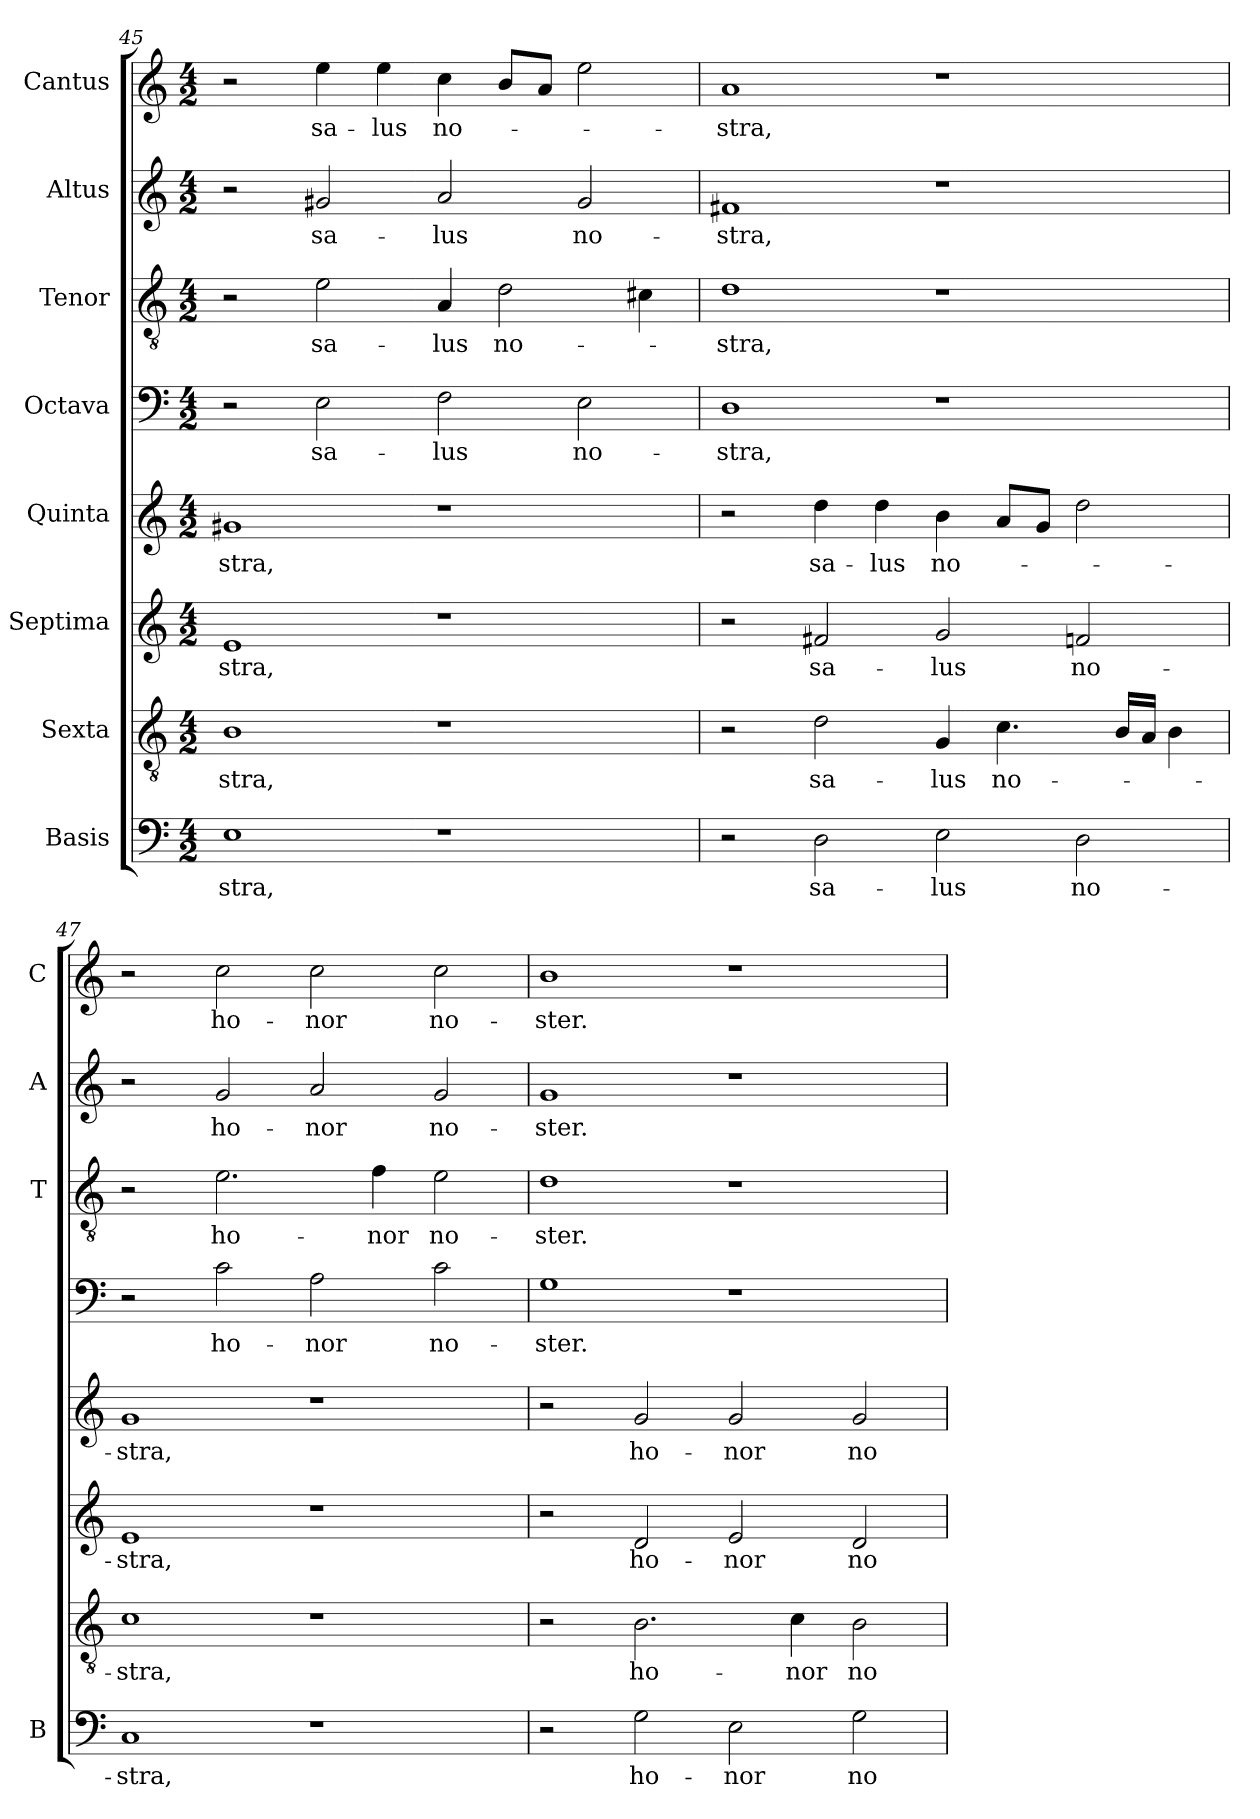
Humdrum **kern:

**kern	**text	**kern	**text	**kern	**text	**kern	**text	**kern	**text	**kern	**text	**kern	**text	**kern	**text
*part8	*part8	*part7	*part7	*part6	*part6	*part5	*part5	*part4	*part4	*part3	*part3	*part2	*part2	*part1	*part1
*staff8	*staff8	*staff7	*staff7	*staff6	*staff6	*staff5	*staff5	*staff4	*staff4	*staff3	*staff3	*staff2	*staff2	*staff1	*staff1
*I"Basis	*	*I"Sexta	*	*I"Septima	*	*I"Quinta	*	*I"Octava	*	*I"Tenor	*	*I"Altus	*	*I"Cantus	*
*I'B	*	*	*	*	*	*	*	*	*	*I'T	*	*I'A	*	*I'C	*
*clefF4	*	*clefGv2	*	*clefG2	*	*clefG2	*	*clefF4	*	*clefGv2	*	*clefG2	*	*clefG2	*
*k[]	*	*k[]	*	*k[]	*	*k[]	*	*k[]	*	*k[]	*	*k[]	*	*k[]	*
*C:	*	*C:	*	*C:	*	*C:	*	*C:	*	*C:	*	*C:	*	*C:	*
*M4/2	*	*M4/2	*	*M4/2	*	*M4/2	*	*M4/2	*	*M4/2	*	*M4/2	*	*M4/2	*
=45	=45	=45	=45	=45	=45	=45	=45	=45	=45	=45	=45	=45	=45	=45	=45
!	!LO:LY:b	!	!LO:LY:b	!	!LO:LY:b	!	!LO:LY:b	!	!	!	!	!	!	!	!
1E	-stra,	1B	-stra,	1e	-stra,	1g#X	-stra,	2r	.	2r	.	2r	.	2r	.
!	!	!	!	!	!	!	!	!	!LO:LY:b	!	!LO:LY:b	!	!LO:LY:b	!	!LO:LY:b
.	.	.	.	.	.	.	.	2E\	sa-	2e\	sa-	2g#X/	sa-	4ee\	sa-
!	!	!	!	!	!	!	!	!	!	!	!	!	!	!	!LO:LY:b
.	.	.	.	.	.	.	.	.	.	.	.	.	.	4ee\	-lus
!	!	!	!	!	!	!	!	!	!LO:LY:b	!	!LO:LY:b	!	!LO:LY:b	!	!LO:LY:b
1r	.	1r	.	1r	.	1r	.	2F\	-lus	4A/	-lus	2a/	-lus	4cc\	no-
!	!	!	!	!	!	!	!	!	!	!	!LO:LY:b	!	!	!	!
.	.	.	.	.	.	.	.	.	.	2d\	no-	.	.	8b/L	.
.	.	.	.	.	.	.	.	.	.	.	.	.	.	8a/J	.
!	!	!	!	!	!	!	!	!	!LO:LY:b	!	!	!	!LO:LY:b	!	!
.	.	.	.	.	.	.	.	2E\	no-	.	.	2g#/	no-	2ee\	.
.	.	.	.	.	.	.	.	.	.	4c#X\	.	.	.	.	.
=46	=46	=46	=46	=46	=46	=46	=46	=46	=46	=46	=46	=46	=46	=46	=46
!	!	!	!	!	!	!	!	!	!LO:LY:b	!	!LO:LY:b	!	!LO:LY:b	!	!LO:LY:b
2r	.	2r	.	2r	.	2r	.	1D	-stra,	1d	-stra,	1f#X	-stra,	1a	-stra,
!	!LO:LY:b	!	!LO:LY:b	!	!LO:LY:b	!	!LO:LY:b	!	!	!	!	!	!	!	!
2D\	sa-	2d\	sa-	2f#X/	sa-	4dd\	sa-	.	.	.	.	.	.	.	.
!	!	!	!	!	!	!	!LO:LY:b	!	!	!	!	!	!	!	!
.	.	.	.	.	.	4dd\	-lus	.	.	.	.	.	.	.	.
!	!LO:LY:b	!	!LO:LY:b	!	!LO:LY:b	!	!LO:LY:b	!	!	!	!	!	!	!	!
2E\	-lus	4G/	-lus	2g/	-lus	4b\	no-	1r	.	1r	.	1r	.	1r	.
!	!	!	!LO:LY:b	!	!	!	!	!	!	!	!	!	!	!	!
.	.	4.c\	no-	.	.	8a/L	.	.	.	.	.	.	.	.	.
.	.	.	.	.	.	8g/J	.	.	.	.	.	.	.	.	.
!	!LO:LY:b	!	!	!	!LO:LY:b	!	!	!	!	!	!	!	!	!	!
2D\	no-	.	.	2fn/	no-	2dd\	.	.	.	.	.	.	.	.	.
.	.	16B/LL	.	.	.	.	.	.	.	.	.	.	.	.	.
.	.	16A/JJ	.	.	.	.	.	.	.	.	.	.	.	.	.
.	.	4B\	.	.	.	.	.	.	.	.	.	.	.	.	.
=47	=47	=47	=47	=47	=47	=47	=47	=47	=47	=47	=47	=47	=47	=47	=47
!	!LO:LY:b	!	!LO:LY:b	!	!LO:LY:b	!	!LO:LY:b	!	!	!	!	!	!	!	!
1C	-stra,	1c	-stra,	1e	-stra,	1g	-stra,	2r	.	2r	.	2r	.	2r	.
!	!	!	!	!	!	!	!	!	!LO:LY:b	!	!LO:LY:b	!	!LO:LY:b	!	!LO:LY:b
.	.	.	.	.	.	.	.	2c\	ho-	2.e\	ho-	2g/	ho-	2cc\	ho-
!	!	!	!	!	!	!	!	!	!LO:LY:b	!	!	!	!LO:LY:b	!	!LO:LY:b
1r	.	1r	.	1r	.	1r	.	2A\	-nor	.	.	2a/	-nor	2cc\	-nor
!	!	!	!	!	!	!	!	!	!	!	!LO:LY:b	!	!	!	!
.	.	.	.	.	.	.	.	.	.	4f\	-nor	.	.	.	.
!	!	!	!	!	!	!	!	!	!LO:LY:b	!	!LO:LY:b	!	!LO:LY:b	!	!LO:LY:b
.	.	.	.	.	.	.	.	2c\	no-	2e\	no-	2g/	no-	2cc\	no-
!!LO:LB:g=z
=48	=48	=48	=48	=48	=48	=48	=48	=48	=48	=48	=48	=48	=48	=48	=48
!	!	!	!	!	!	!	!	!	!LO:LY:b	!	!LO:LY:b	!	!LO:LY:b	!	!LO:LY:b
2r	.	2r	.	2r	.	2r	.	1G	-ster.	1d	-ster.	1g	-ster.	1b	-ster.
!	!LO:LY:b	!	!LO:LY:b	!	!LO:LY:b	!	!LO:LY:b	!	!	!	!	!	!	!	!
2G\	ho-	2.B\	ho-	2d/	ho-	2g/	ho-	.	.	.	.	.	.	.	.
!	!LO:LY:b	!	!	!	!LO:LY:b	!	!LO:LY:b	!	!	!	!	!	!	!	!
2E\	-nor	.	.	2e/	-nor	2g/	-nor	1r	.	1r	.	1r	.	1r	.
!	!	!	!LO:LY:b	!	!	!	!	!	!	!	!	!	!	!	!
.	.	4c\	-nor	.	.	.	.	.	.	.	.	.	.	.	.
!	!LO:LY:b	!	!LO:LY:b	!	!LO:LY:b	!	!LO:LY:b	!	!	!	!	!	!	!	!
2G\	no-	2B\	no-	2d/	no-	2g/	no-	.	.	.	.	.	.	.	.
=	=	=	=	=	=	=	=	=	=	=	=	=	=	=	=
*-	*-	*-	*-	*-	*-	*-	*-	*-	*-	*-	*-	*-	*-	*-	*-
